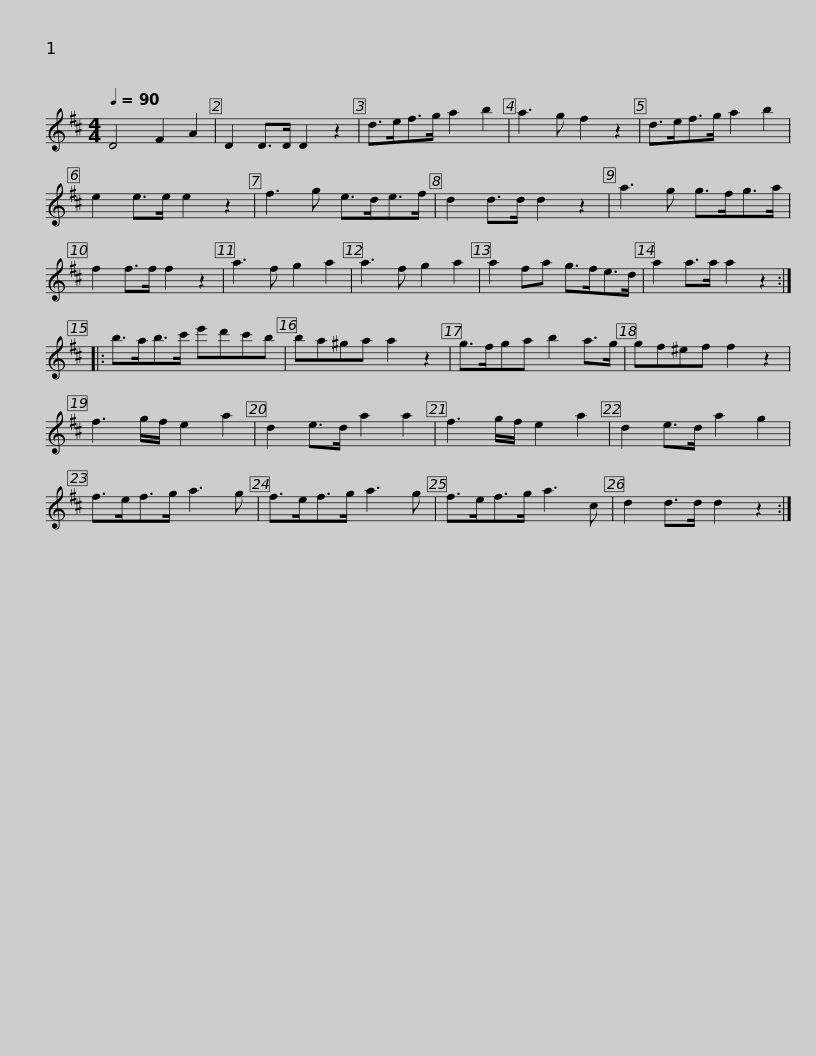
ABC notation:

X:1
L:1/8
Q:1/4=90
M:4/4
I:linebreak $
K:D
V:1 treble
V:1
 D4 F2 A2 | D2 D>D D2 z2 | d>ef>g a2 b2 | a3 g f2 z2 | d>ef>g a2 b2 | %5
 e2 e>e e2 z2 | f3 g e>de>f |$ d2 d>d d2 z2 | a3 g g>fg>a | f2 f>f f2 z2 | %10
 a3 f g2 a2 | a3 f g2 a2 | a2 fa g>fe>d | a2 a>a a2 z2 ::$ b>ab>c' e'd'c'b | %15
 ba^ga a2 z2 | g>fga b2 a>g | gf^ef f2 z2 | f3 g/f/ e2 a2 |$ d2 e>d a2 a2 |$ %20
 f3 g/f/ e2 a2 | d2 e>d a2 g2 | f>ef>g a3 g | f>ef>g a3 g | f>ef>g a3 c | %25
 d2 d>d d2 z2 :| %26
